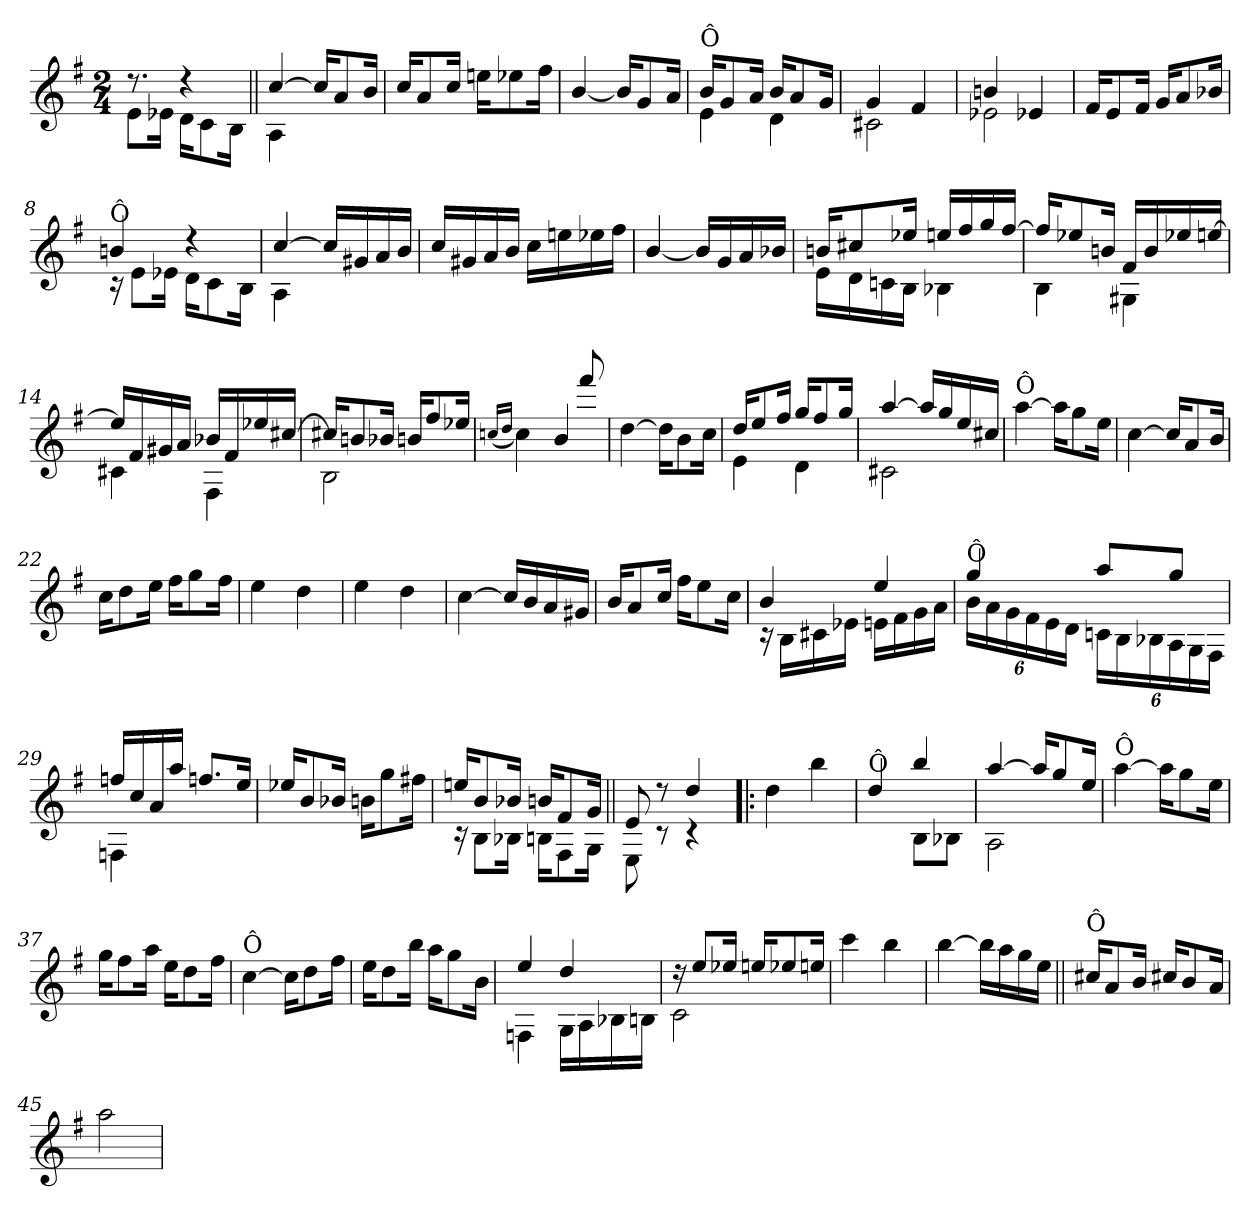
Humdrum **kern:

**kern
*part1
*staff1
*clefG2
*k[f#]
*G:
*M2/4
=
*^
8.rdd	8e!\L
.	16e-X!\Jk
4rdd	16d!\KL
.	8c!\
.	16B!\Jk
=1||	=1||
[>4cc/	4A!\
16cc/KL]	4ryy
8a/	.
16b/Jk	.
*v	*v
=2
16cc/KL
8a/
16cc/Jk
16een\KL
8ee-X\
16ff#\Jk
=3
[4b/
16b/KL]
8g/
16a/Jk
=4
*^
!LO:TX:a:t=Ô	!
16b/KL	4e!\
8g/	.
16a/Jk	.
16b/KL	4d!\
8a/	.
16g/Jk	.
=5	=5
4g/	2c#X!\
4f#/	.
!!LO:LB:g=z	!!
=6	=6
4bn/	2e-!\
4e-X/	.
*v	*v
=7
16f#/KL
8e/
16f#/Jk
16g/KL
8a/
16b-X/Jk
=8
*^
!LO:TX:a:t=Ô	!
4bn/	16rc
.	8e!\L
.	16e-X!\Jk
4rdd	16d!\KL
.	8c!\
.	16B!\Jk
=9	=9
[>4cc/	4A!\
16cc/LL]	4ryy
16g#X/	.
16a/	.
16b/JJ	.
*v	*v
=10
16cc/LL
16g#X/
16a/
16b/JJ
16cc\LL
16een\
16ee-X\
16ff#\JJ
!!LO:LB:g=z
=11
[4b/
16b/LL]
16g/
16a/
16b-X/JJ
=12
*^
16bn/KL	16e!\LL
8cc#X/	16d!\
.	16cn!\
16ee-X/Jk	16B!\JJ
16een/LL	4B-X!\
16ff#/	.
16gg/	.
[>16ff#/JJ	.
=13	=13
16ff#/KL]	4B!\
8ee-X/	.
16bn/Jk	.
16f#/LL	4G#X!\
16b/	.
16ee-X/	.
[>16een/JJ	.
=14	=14
16een/LL]	4c#X!\
16f#/	.
16g#X/	.
16a/JJ	.
16b-X/LL	4F#!\
16f#/	.
16ee-X/	.
[>16cc#X/JJ	.
=15	=15
16cc#X/KL]	2B!\
8bn/	.
16b-X/Jk	.
16bn/KL	.
8ff#/	.
16ee-X/Jk	.
!!LO:LB:g=z	!!
=16	=16
(<16qccn/LL	.
16qdd/JJ	.
4cc\)	4.ryy
4b/	.
.	8fff#!/
*v	*v
=17
[4dd\
16dd\KL]
8b\
16cc\Jk
=18
*^
16dd/KL	4e!\
8ee/	.
16ff#/Jk	.
16gg/KL	4d!\
8ff#/	.
16gg/Jk	.
=19	=19
[>4aa/	2c#X!\
16aa/LL]	.
16gg/	.
16ee/	.
16cc#X/JJ	.
*v	*v
=20
!LO:TX:a:t=Ô
[4aa\
16aa\KL]
8gg\
16ee\Jk
=21
[4cc\
16cc/KL]
8a/
16b/Jk
!!LO:LB:g=z
=22
16cc\KL
8dd\
16ee\Jk
16ff#\KL
8gg\
16ff#\Jk
=23
4ee\
4dd\
=24
4ee\
4dd\
=25
[4cc\
16cc/LL]
16b/
16a/
16g#X/JJ
=26
16b/KL
8a/
16cc/Jk
16ff#\KL
8ee\
16cc\Jk
=27
*^
4b/	16rc
.	16B!\LL
.	16c#X!\
.	16e-X!\JJ
4ee/	16en!\LL
.	16f#!\
.	16g!\
.	16a!\JJ
!!LO:LB:g=z	!!
=28	=28
!LO:TX:a:t=Ô	!
4gg/	24b!\LL
.	24a!\
.	24g!\
.	24f#!\
.	24e!\
.	24d!\JJ
8aa/L	24cn!\LL
.	24B!\
.	24B-X!\
8gg/J	24A!\
.	24G!\
.	24F#!\JJ
=29	=29
16ffn/LL	4Fn!\
16cc/	.
16a/	.
16aa/JJ	.
8.ffn/L	4ryy
16ee/Jk	.
*v	*v
=30
16ee-X/KL
8b/
16b-X/Jk
16bn\KL
8gg\
16ff#X\Jk
=31
*^
16een/KL	16rc
8b/	8B!\L
16b-X/Jk	16B-X!\Jk
16bn/KL	16Bn!\KL
8f#/	8F#!\
16g/Jk	16G!\Jk
!!LO:LB:g=z	!!
=32||	=32||
8e/	8E!\
8rdd	8rc
4dd/	4rc
*v	*v
=33!|:
4dd\
4bb\
=34
*^
!LO:TX:a:t=Ô	!
4dd/	4ryy
4bb/	8B!\L
.	8B-X!\J
=35	=35
[>4aa/	2A!\
16aa/KL]	.
8gg/	.
16ee/Jk	.
*v	*v
=36
!LO:TX:a:t=Ô
[4aa\
16aa\KL]
8gg\
16ee\Jk
=37
16gg\KL
8ff#\
16aa\Jk
16ee\KL
8dd\
16ff#\Jk
!!LO:LB:g=z
=38
!LO:TX:a:t=Ô
[4cc\
16cc\KL]
8dd\
16ff#\Jk
=39
16ee\KL
8dd\
16bb\Jk
16aa\KL
8gg\
16b\Jk
=40
*^
4ee/	4Fn!\
4dd/	16G!\LL
.	16A!\
.	16B-X!\
.	16Bn!\JJ
=41	=41
16rdd	2c!\
8ee/L	.
16ee-X/Jk	.
16een/KL	.
8ee-X/	.
16een/Jk	.
*v	*v
=42
4ccc\
4bb\
!!LO:PB:g=z
=43
[4bb\
16bb\LL]
16aa\
16gg\
16ee\JJ
=44||
!LO:TX:a:t=Ô
16cc#X/KL
8a/
16b/Jk
16cc#X/KL
8b/
16a/Jk
=45
2aa\
=
*-
